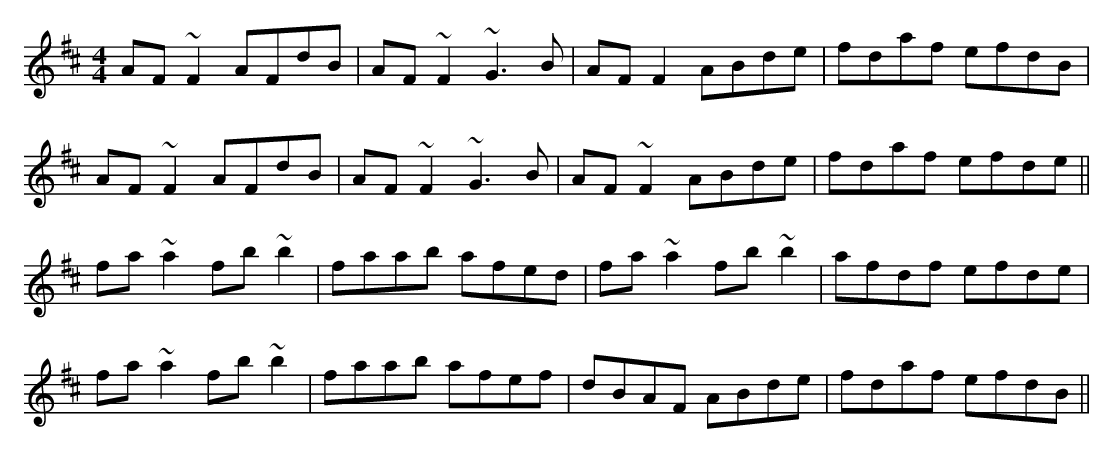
X:1
M:4/4
K:D
AF~F2 AFdB|AF~F2 ~G3B|AF F2 ABde|fdaf efdB|
AF~F2 AFdB|AF~F2 ~G3B|AF~F2 ABde|fdaf efde||
fa~a2 fb~b2|faab afed|fa~a2 fb~b2|afdf efde|
fa~a2 fb~b2|faab afef|dBAF ABde|fdaf efdB||
